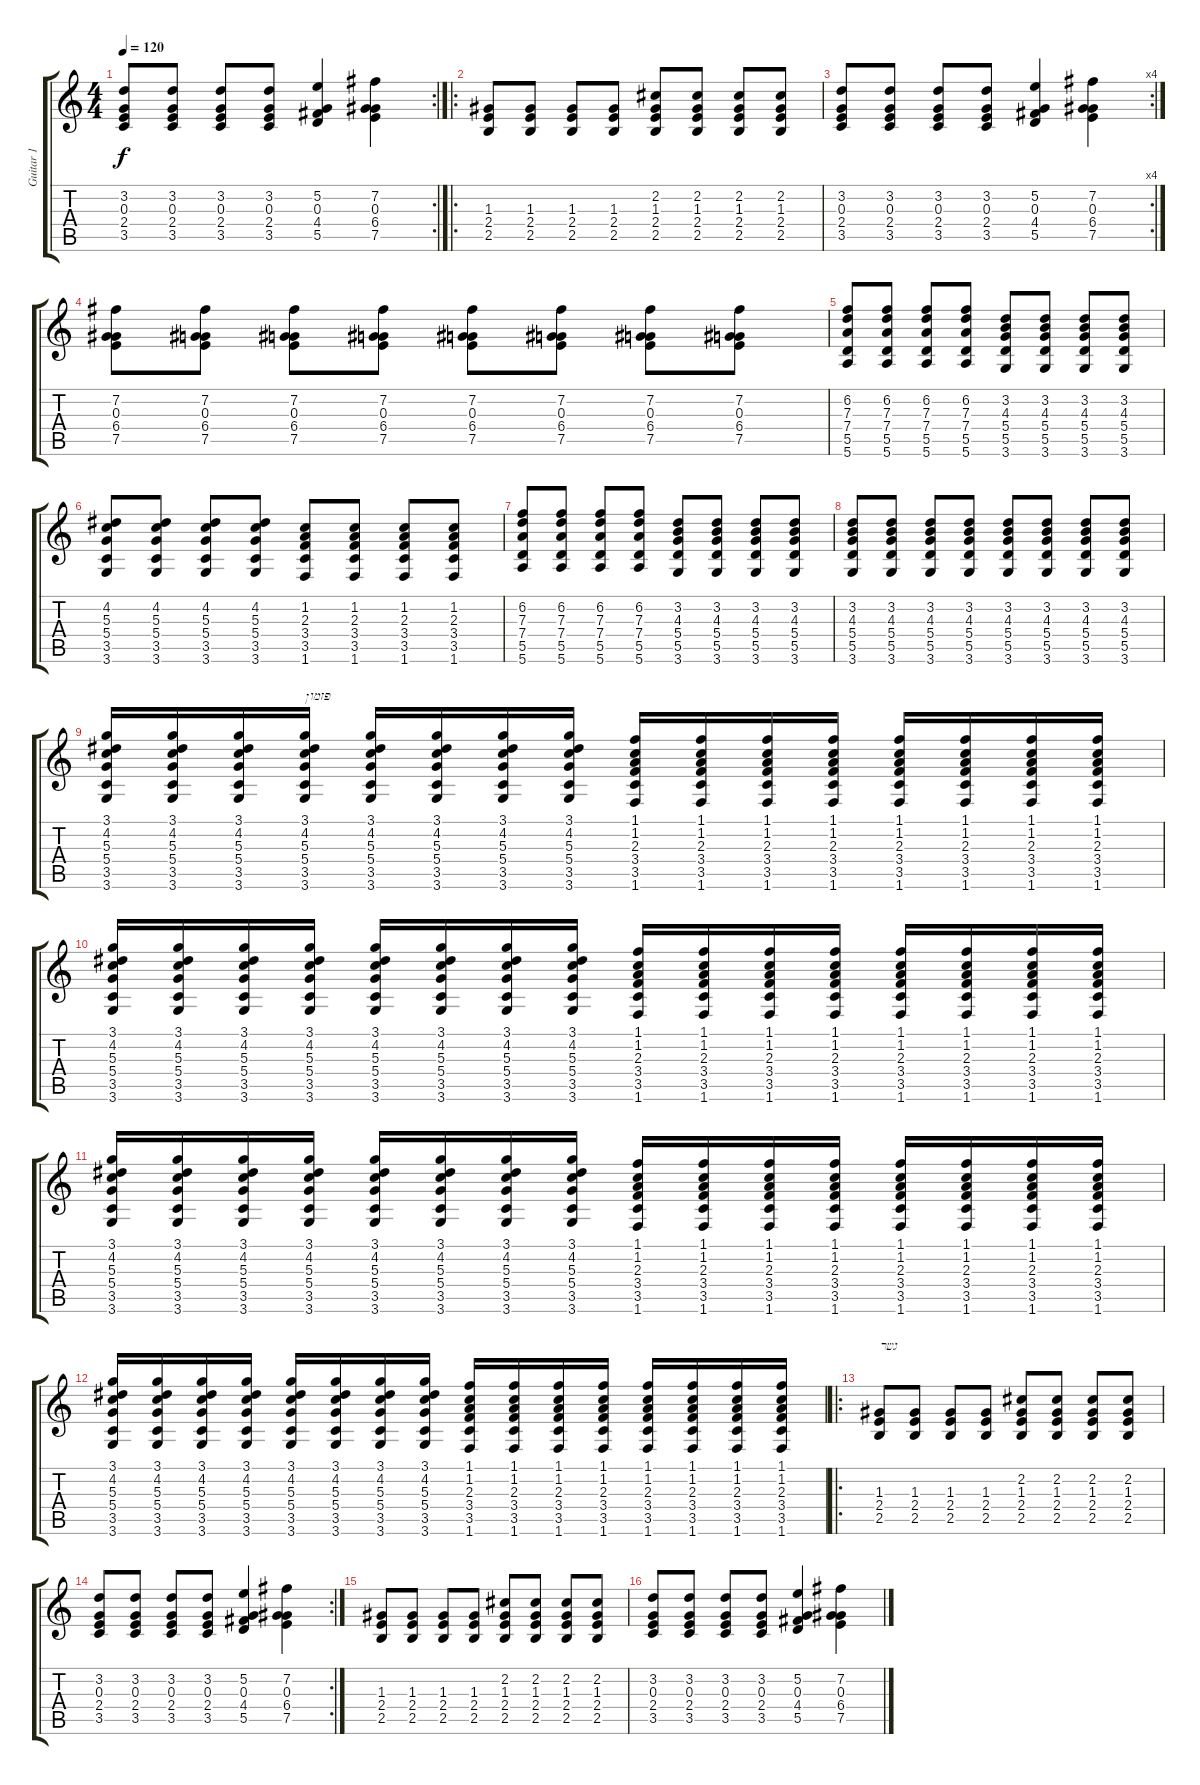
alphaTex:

\track ("Guitar 1" "Guitar 1") {instrument acousticguitarsteel}
\staff {score tabs}
\tuning (E4 B3 G3 D3 A2 E2) {hide}
\rc 2
\ts (4 4)
\tempo 120
\clef g2
\ks c
(3.2 0.3 2.4 3.5).8{dy f} (3.2 0.3 2.4 3.5).8 (3.2 0.3 2.4 3.5).8 (3.2 0.3 2.4 3.5).8 (5.2 0.3 4.4 5.5).4 (7.2 0.3 6.4 7.5).4 |
\ro
(1.3 2.4 2.5).8 (1.3 2.4 2.5).8 (1.3 2.4 2.5).8 (1.3 2.4 2.5).8 (2.2 1.3 2.4 2.5).8 (2.2 1.3 2.4 2.5).8 (2.2 1.3 2.4 2.5).8 (2.2 1.3 2.4 2.5).8 |
\rc 4
(3.2 0.3 2.4 3.5).8 (3.2 0.3 2.4 3.5).8 (3.2 0.3 2.4 3.5).8 (3.2 0.3 2.4 3.5).8 (5.2 0.3 4.4 5.5).4 (7.2 0.3 6.4 7.5).4 |
(7.2 0.3 6.4 7.5).8 (7.2 0.3 6.4 7.5).8 (7.2 0.3 6.4 7.5).8 (7.2 0.3 6.4 7.5).8 (7.2 0.3 6.4 7.5).8 (7.2 0.3 6.4 7.5).8 (7.2 0.3 6.4 7.5).8 (7.2 0.3 6.4 7.5).8 |
(6.2 7.3 7.4 5.5 5.6).8 (6.2 7.3 7.4 5.5 5.6).8 (6.2 7.3 7.4 5.5 5.6).8 (6.2 7.3 7.4 5.5 5.6).8 (3.2 4.3 5.4 5.5 3.6).8 (3.2 4.3 5.4 5.5 3.6).8 (3.2 4.3 5.4 5.5 3.6).8 (3.2 4.3 5.4 5.5 3.6).8 |
(4.2 5.3 5.4 3.5 3.6).8 (4.2 5.3 5.4 3.5 3.6).8 (4.2 5.3 5.4 3.5 3.6).8 (4.2 5.3 5.4 3.5 3.6).8 (1.2 2.3 3.4 3.5 1.6).8 (1.2 2.3 3.4 3.5 1.6).8 (1.2 2.3 3.4 3.5 1.6).8 (1.2 2.3 3.4 3.5 1.6).8 |
(6.2 7.3 7.4 5.5 5.6).8 (6.2 7.3 7.4 5.5 5.6).8 (6.2 7.3 7.4 5.5 5.6).8 (6.2 7.3 7.4 5.5 5.6).8 (3.2 4.3 5.4 5.5 3.6).8 (3.2 4.3 5.4 5.5 3.6).8 (3.2 4.3 5.4 5.5 3.6).8 (3.2 4.3 5.4 5.5 3.6).8 |
(3.2 4.3 5.4 5.5 3.6).8 (3.2 4.3 5.4 5.5 3.6).8 (3.2 4.3 5.4 5.5 3.6).8 (3.2 4.3 5.4 5.5 3.6).8 (3.2 4.3 5.4 5.5 3.6).8 (3.2 4.3 5.4 5.5 3.6).8 (3.2 4.3 5.4 5.5 3.6).8 (3.2 4.3 5.4 5.5 3.6).8 |
(3.1 4.2 5.3 5.4 3.5 3.6).16 (3.1 4.2 5.3 5.4 3.5 3.6).16 (3.1 4.2 5.3 5.4 3.5 3.6).16 (3.1 4.2 5.3 5.4 3.5 3.6).16{txt "פזמון"} (3.1 4.2 5.3 5.4 3.5 3.6).16 (3.1 4.2 5.3 5.4 3.5 3.6).16 (3.1 4.2 5.3 5.4 3.5 3.6).16 (3.1 4.2 5.3 5.4 3.5 3.6).16 (1.1 1.2 2.3 3.4 3.5 1.6).16 (1.1 1.2 2.3 3.4 3.5 1.6).16 (1.1 1.2 2.3 3.4 3.5 1.6).16 (1.1 1.2 2.3 3.4 3.5 1.6).16 (1.1 1.2 2.3 3.4 3.5 1.6).16 (1.1 1.2 2.3 3.4 3.5 1.6).16 (1.1 1.2 2.3 3.4 3.5 1.6).16 (1.1 1.2 2.3 3.4 3.5 1.6).16 |
(3.1 4.2 5.3 5.4 3.5 3.6).16 (3.1 4.2 5.3 5.4 3.5 3.6).16 (3.1 4.2 5.3 5.4 3.5 3.6).16 (3.1 4.2 5.3 5.4 3.5 3.6).16 (3.1 4.2 5.3 5.4 3.5 3.6).16 (3.1 4.2 5.3 5.4 3.5 3.6).16 (3.1 4.2 5.3 5.4 3.5 3.6).16 (3.1 4.2 5.3 5.4 3.5 3.6).16 (1.1 1.2 2.3 3.4 3.5 1.6).16 (1.1 1.2 2.3 3.4 3.5 1.6).16 (1.1 1.2 2.3 3.4 3.5 1.6).16 (1.1 1.2 2.3 3.4 3.5 1.6).16 (1.1 1.2 2.3 3.4 3.5 1.6).16 (1.1 1.2 2.3 3.4 3.5 1.6).16 (1.1 1.2 2.3 3.4 3.5 1.6).16 (1.1 1.2 2.3 3.4 3.5 1.6).16 |
(3.1 4.2 5.3 5.4 3.5 3.6).16 (3.1 4.2 5.3 5.4 3.5 3.6).16 (3.1 4.2 5.3 5.4 3.5 3.6).16 (3.1 4.2 5.3 5.4 3.5 3.6).16 (3.1 4.2 5.3 5.4 3.5 3.6).16 (3.1 4.2 5.3 5.4 3.5 3.6).16 (3.1 4.2 5.3 5.4 3.5 3.6).16 (3.1 4.2 5.3 5.4 3.5 3.6).16 (1.1 1.2 2.3 3.4 3.5 1.6).16 (1.1 1.2 2.3 3.4 3.5 1.6).16 (1.1 1.2 2.3 3.4 3.5 1.6).16 (1.1 1.2 2.3 3.4 3.5 1.6).16 (1.1 1.2 2.3 3.4 3.5 1.6).16 (1.1 1.2 2.3 3.4 3.5 1.6).16 (1.1 1.2 2.3 3.4 3.5 1.6).16 (1.1 1.2 2.3 3.4 3.5 1.6).16 |
(3.1 4.2 5.3 5.4 3.5 3.6).16 (3.1 4.2 5.3 5.4 3.5 3.6).16 (3.1 4.2 5.3 5.4 3.5 3.6).16 (3.1 4.2 5.3 5.4 3.5 3.6).16 (3.1 4.2 5.3 5.4 3.5 3.6).16 (3.1 4.2 5.3 5.4 3.5 3.6).16 (3.1 4.2 5.3 5.4 3.5 3.6).16 (3.1 4.2 5.3 5.4 3.5 3.6).16 (1.1 1.2 2.3 3.4 3.5 1.6).16 (1.1 1.2 2.3 3.4 3.5 1.6).16 (1.1 1.2 2.3 3.4 3.5 1.6).16 (1.1 1.2 2.3 3.4 3.5 1.6).16 (1.1 1.2 2.3 3.4 3.5 1.6).16 (1.1 1.2 2.3 3.4 3.5 1.6).16 (1.1 1.2 2.3 3.4 3.5 1.6).16 (1.1 1.2 2.3 3.4 3.5 1.6).16 |
\ro
(1.3 2.4 2.5).8{txt "גשר"} (1.3 2.4 2.5).8 (1.3 2.4 2.5).8 (1.3 2.4 2.5).8 (2.2 1.3 2.4 2.5).8 (2.2 1.3 2.4 2.5).8 (2.2 1.3 2.4 2.5).8 (2.2 1.3 2.4 2.5).8 |
\rc 2
(3.2 0.3 2.4 3.5).8 (3.2 0.3 2.4 3.5).8 (3.2 0.3 2.4 3.5).8 (3.2 0.3 2.4 3.5).8 (5.2 0.3 4.4 5.5).4 (7.2 0.3 6.4 7.5).4 |
(1.3 2.4 2.5).8 (1.3 2.4 2.5).8 (1.3 2.4 2.5).8 (1.3 2.4 2.5).8 (2.2 1.3 2.4 2.5).8 (2.2 1.3 2.4 2.5).8 (2.2 1.3 2.4 2.5).8 (2.2 1.3 2.4 2.5).8 |
(3.2 0.3 2.4 3.5).8 (3.2 0.3 2.4 3.5).8 (3.2 0.3 2.4 3.5).8 (3.2 0.3 2.4 3.5).8 (5.2 0.3 4.4 5.5).4 (7.2 0.3 6.4 7.5).4
